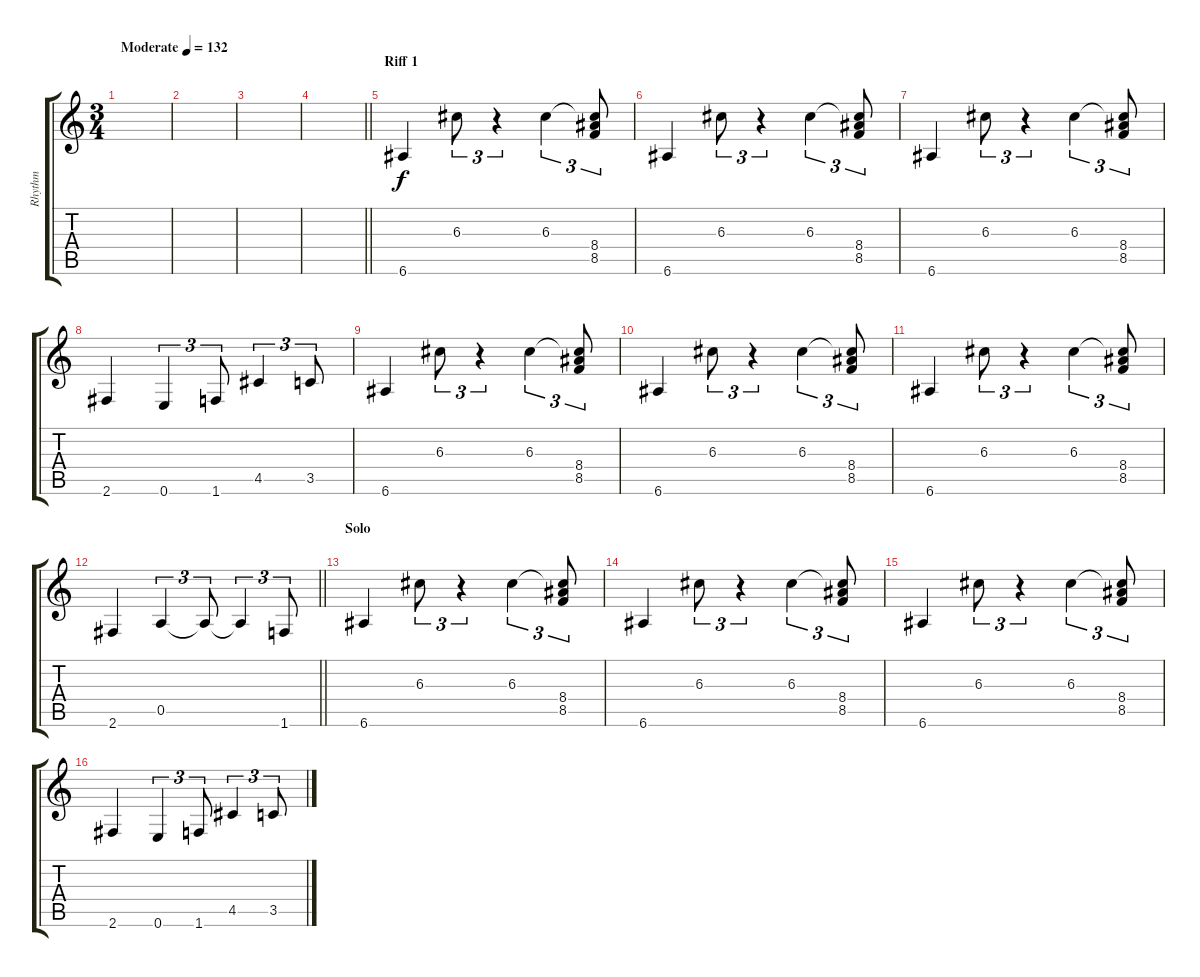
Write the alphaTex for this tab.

\track ("Rhythm" "Rhythm") {instrument distortionguitar}
\staff {score tabs}
\tuning (E4 B3 G3 D3 A2 E2) {hide}
\ts (3 4)
\tempo (132 "Moderate")
\clef g2
\ks c
|
|
|
\barLineRight lightlight
|
\section ("" "Riff 1")
6.6.4 6.3.8{tu (3 2)} r.4{tu (3 2)} 6.3.4{tu (3 2)} (6.3{t} 8.4 8.5).8{tu (3 2)} |
6.6.4 6.3.8{tu (3 2)} r.4{tu (3 2)} 6.3.4{tu (3 2)} (6.3{t} 8.4 8.5).8{tu (3 2)} |
6.6.4 6.3.8{tu (3 2)} r.4{tu (3 2)} 6.3.4{tu (3 2)} (6.3{t} 8.4 8.5).8{tu (3 2)} |
2.6.4 0.6.4{tu (3 2)} 1.6.8{tu (3 2)} 4.5.4{tu (3 2)} 3.5.8{tu (3 2)} |
6.6.4 6.3.8{tu (3 2)} r.4{tu (3 2)} 6.3.4{tu (3 2)} (6.3{t} 8.4 8.5).8{tu (3 2)} |
6.6.4 6.3.8{tu (3 2)} r.4{tu (3 2)} 6.3.4{tu (3 2)} (6.3{t} 8.4 8.5).8{tu (3 2)} |
6.6.4 6.3.8{tu (3 2)} r.4{tu (3 2)} 6.3.4{tu (3 2)} (6.3{t} 8.4 8.5).8{tu (3 2)} |
\barLineRight lightlight
2.6.4 0.5.4{tu (3 2)} 0.5{t}.8{tu (3 2)} 0.5{t}.4{tu (3 2)} 1.6.8{tu (3 2)} |
\section ("" "Solo")
6.6.4 6.3.8{tu (3 2)} r.4{tu (3 2)} 6.3.4{tu (3 2)} (6.3{t} 8.4 8.5).8{tu (3 2)} |
6.6.4 6.3.8{tu (3 2)} r.4{tu (3 2)} 6.3.4{tu (3 2)} (6.3{t} 8.4 8.5).8{tu (3 2)} |
6.6.4 6.3.8{tu (3 2)} r.4{tu (3 2)} 6.3.4{tu (3 2)} (6.3{t} 8.4 8.5).8{tu (3 2)} |
2.6.4 0.6.4{tu (3 2)} 1.6.8{tu (3 2)} 4.5.4{tu (3 2)} 3.5.8{tu (3 2)}
